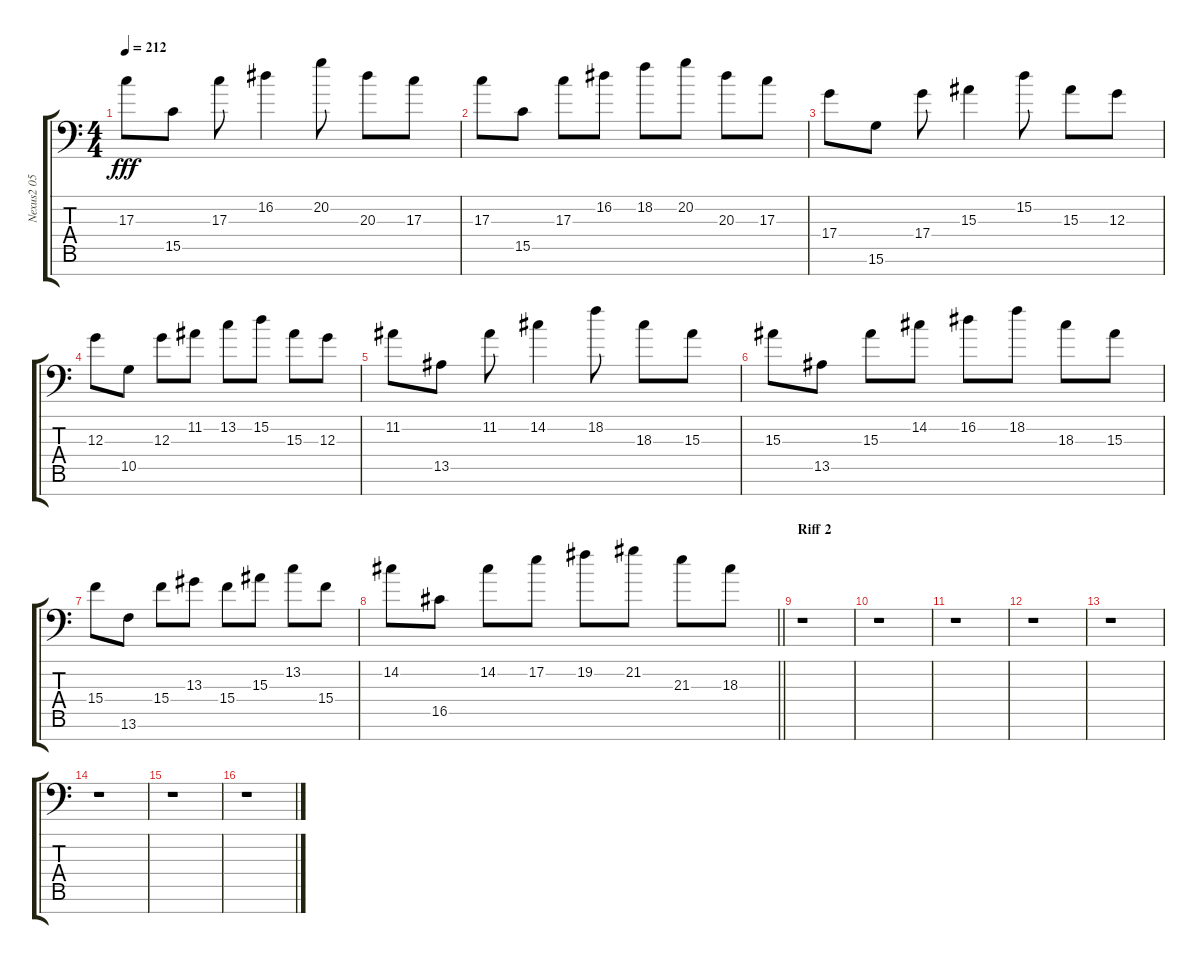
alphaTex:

\track ("Nexus2 05" "Nexus2 05") {instrument lead3calliope}
\staff {score tabs}
\tuning (C8 B3 G3 D3 A2 E2 C-1) {hide}
\ts (4 4)
\tempo 212
\clef f4
\ks c
17.3.8{dy fff} 15.5.8 17.3.8 16.2.4 20.2.8 20.3.8 17.3.8 |
17.3.8 15.5.8 17.3.8 16.2.8 18.2.8 20.2.8 20.3.8 17.3.8 |
17.4.8 15.6.8 17.4.8 15.3.4 15.2.8 15.3.8 12.3.8 |
12.3.8 10.5.8 12.3.8 11.2.8 13.2.8 15.2.8 15.3.8 12.3.8 |
11.2.8 13.5.8 11.2.8 14.2.4 18.2.8 18.3.8 15.3.8 |
15.3.8 13.5.8 15.3.8 14.2.8 16.2.8 18.2.8 18.3.8 15.3.8 |
15.4.8 13.6.8 15.4.8 13.3.8 15.4.8 15.3.8 13.2.8 15.4.8 |
\barLineRight lightlight
14.2.8 16.5.8 14.2.8 17.2.8 19.2.8 21.2.8 21.3.8 18.3.8 |
\section ("" "Riff 2")
r.1 |
r.1 |
r.1 |
r.1 |
r.1 |
r.1 |
r.1 |
r.1
